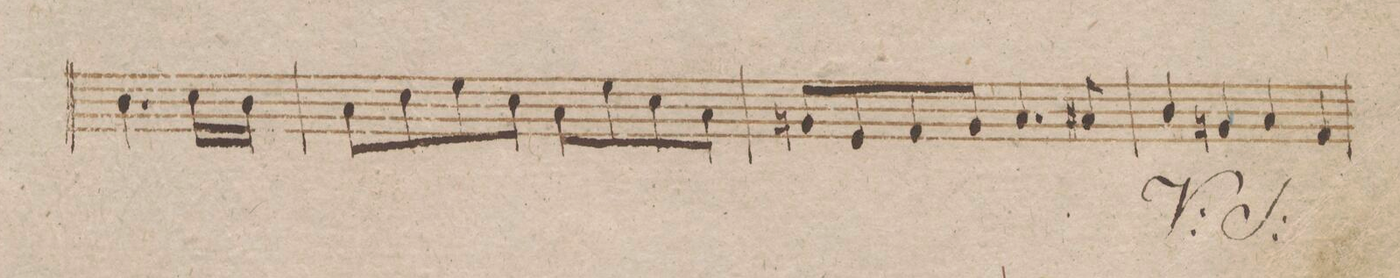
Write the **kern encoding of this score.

**kern	**dynam
*I"Violoncello et Baſso.	*
*clefF4	*
*k[b-]	*
*met(c)	*
*M4/4	*
4.D\	.
16E\LL	.
16D\JJ	.
=234	=234
8C\L	.
8E\	.
8G\	.
8E\J	.
8C\L	.
8G\	.
8E\	.
8C\J	.
=235	=235
8BBn/L	.
8GG/	.
8AA/	.
8BB/J	.
4.C/	.
8C#X/	.
=236	=236
4D/	.
4BBn/	.
4C/	.
4AA/	.
=237	=237
*-	*-
